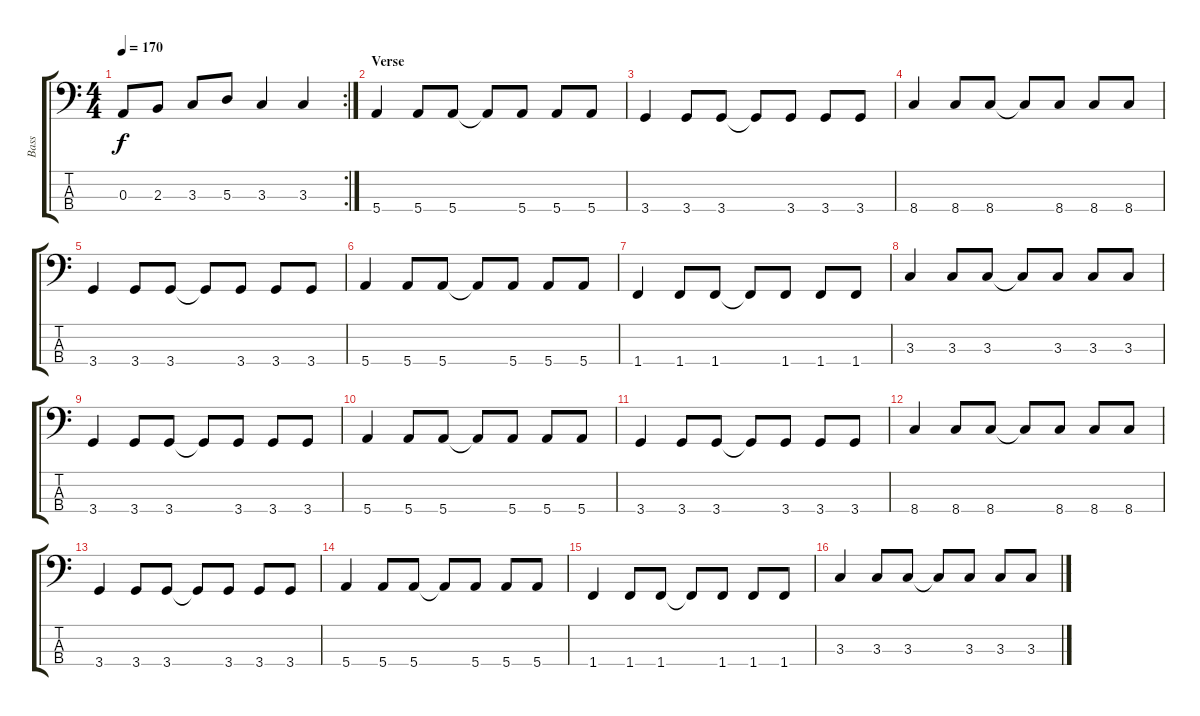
\track ("Bass" "Bass") {instrument electricbasspick}
\staff {score tabs}
\tuning (G2 D2 A1 E1) {hide}
\rc 2
\ts (4 4)
\tempo 170
\clef f4
\ks c
0.3.8{dy f} 2.3.8 3.3.8 5.3.8 3.3.4 3.3.4 |
\section ("" "Verse")
5.4.4 5.4.8 5.4.8 5.4{t}.8 5.4.8 5.4.8 5.4.8 |
3.4.4 3.4.8 3.4.8 3.4{t}.8 3.4.8 3.4.8 3.4.8 |
8.4.4 8.4.8 8.4.8 8.4{t}.8 8.4.8 8.4.8 8.4.8 |
3.4.4 3.4.8 3.4.8 3.4{t}.8 3.4.8 3.4.8 3.4.8 |
5.4.4 5.4.8 5.4.8 5.4{t}.8 5.4.8 5.4.8 5.4.8 |
1.4.4 1.4.8 1.4.8 1.4{t}.8 1.4.8 1.4.8 1.4.8 |
3.3.4 3.3.8 3.3.8 3.3{t}.8 3.3.8 3.3.8 3.3.8 |
3.4.4 3.4.8 3.4.8 3.4{t}.8 3.4.8 3.4.8 3.4.8 |
5.4.4 5.4.8 5.4.8 5.4{t}.8 5.4.8 5.4.8 5.4.8 |
3.4.4 3.4.8 3.4.8 3.4{t}.8 3.4.8 3.4.8 3.4.8 |
8.4.4 8.4.8 8.4.8 8.4{t}.8 8.4.8 8.4.8 8.4.8 |
3.4.4 3.4.8 3.4.8 3.4{t}.8 3.4.8 3.4.8 3.4.8 |
5.4.4 5.4.8 5.4.8 5.4{t}.8 5.4.8 5.4.8 5.4.8 |
1.4.4 1.4.8 1.4.8 1.4{t}.8 1.4.8 1.4.8 1.4.8 |
3.3.4 3.3.8 3.3.8 3.3{t}.8 3.3.8 3.3.8 3.3.8
